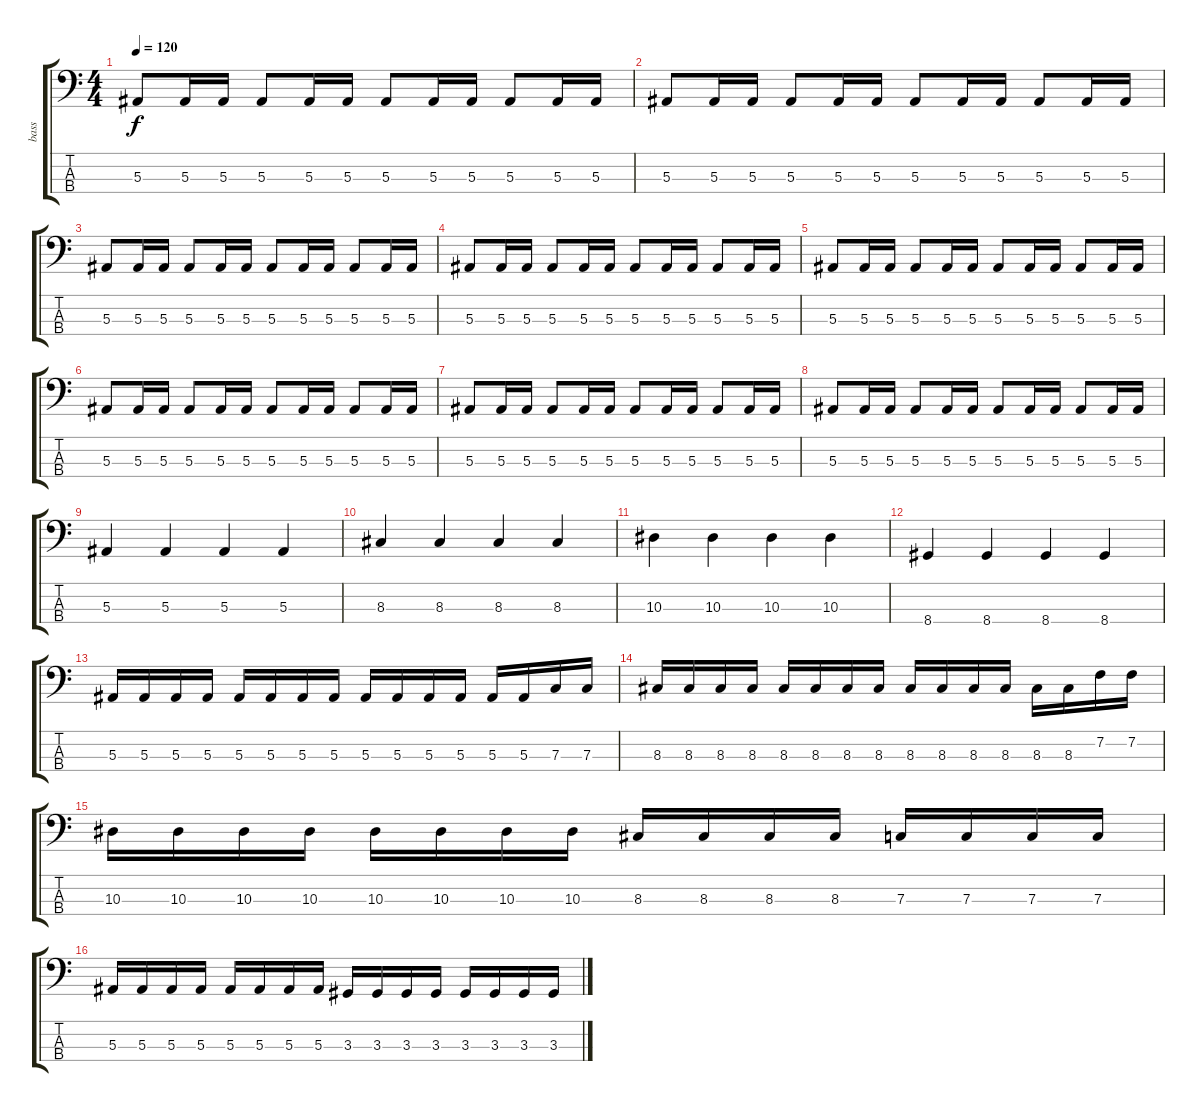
\track ("bass" "bass") {instrument electricbasspick}
\staff {score tabs}
\tuning (Eb2 Bb1 F1 C1) {hide}
\ts (4 4)
\tempo 120
\clef f4
\ks c
5.3.8{dy f} 5.3.16 5.3.16 5.3.8 5.3.16 5.3.16 5.3.8 5.3.16 5.3.16 5.3.8 5.3.16 5.3.16 |
5.3.8 5.3.16 5.3.16 5.3.8 5.3.16 5.3.16 5.3.8 5.3.16 5.3.16 5.3.8 5.3.16 5.3.16 |
5.3.8 5.3.16 5.3.16 5.3.8 5.3.16 5.3.16 5.3.8 5.3.16 5.3.16 5.3.8 5.3.16 5.3.16 |
5.3.8 5.3.16 5.3.16 5.3.8 5.3.16 5.3.16 5.3.8 5.3.16 5.3.16 5.3.8 5.3.16 5.3.16 |
5.3.8 5.3.16 5.3.16 5.3.8 5.3.16 5.3.16 5.3.8 5.3.16 5.3.16 5.3.8 5.3.16 5.3.16 |
5.3.8 5.3.16 5.3.16 5.3.8 5.3.16 5.3.16 5.3.8 5.3.16 5.3.16 5.3.8 5.3.16 5.3.16 |
5.3.8 5.3.16 5.3.16 5.3.8 5.3.16 5.3.16 5.3.8 5.3.16 5.3.16 5.3.8 5.3.16 5.3.16 |
5.3.8 5.3.16 5.3.16 5.3.8 5.3.16 5.3.16 5.3.8 5.3.16 5.3.16 5.3.8 5.3.16 5.3.16 |
5.3.4 5.3.4 5.3.4 5.3.4 |
8.3.4 8.3.4 8.3.4 8.3.4 |
10.3.4 10.3.4 10.3.4 10.3.4 |
8.4.4 8.4.4 8.4.4 8.4.4 |
5.3.16 5.3.16 5.3.16 5.3.16 5.3.16 5.3.16 5.3.16 5.3.16 5.3.16 5.3.16 5.3.16 5.3.16 5.3.16 5.3.16 7.3.16 7.3.16 |
8.3.16 8.3.16 8.3.16 8.3.16 8.3.16 8.3.16 8.3.16 8.3.16 8.3.16 8.3.16 8.3.16 8.3.16 8.3.16 8.3.16 7.2.16 7.2.16 |
10.3.16 10.3.16 10.3.16 10.3.16 10.3.16 10.3.16 10.3.16 10.3.16 8.3.16 8.3.16 8.3.16 8.3.16 7.3.16 7.3.16 7.3.16 7.3.16 |
5.3.16 5.3.16 5.3.16 5.3.16 5.3.16 5.3.16 5.3.16 5.3.16 3.3.16 3.3.16 3.3.16 3.3.16 3.3.16 3.3.16 3.3.16 3.3.16
